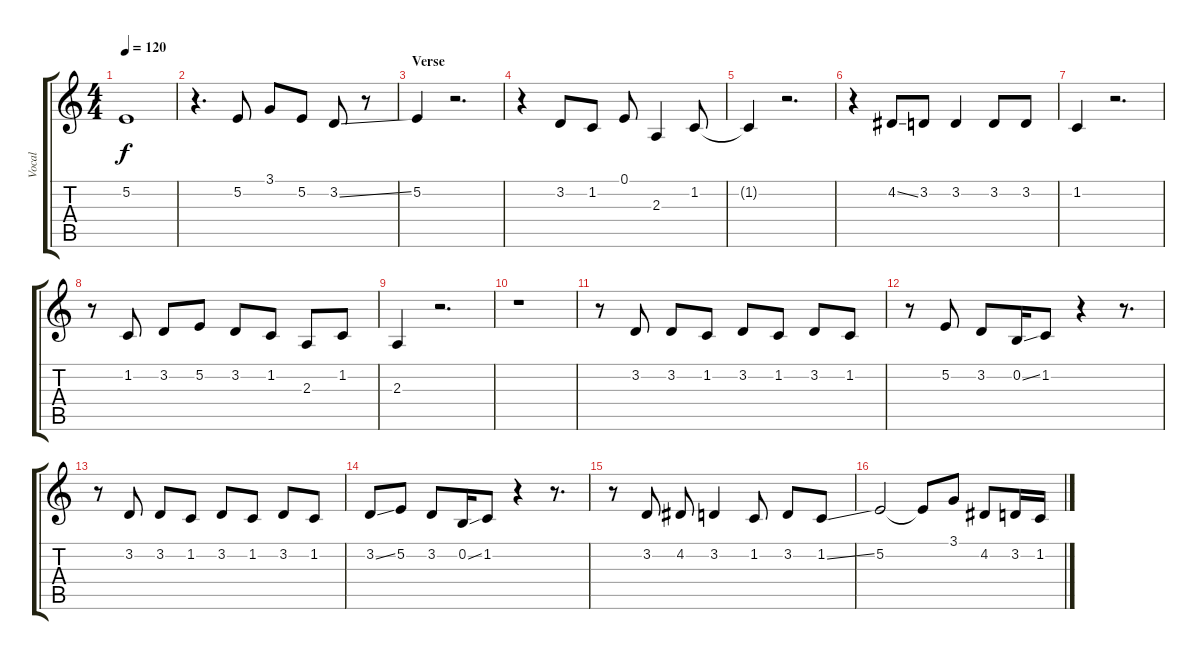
\track ("Vocal" "Vocal") {instrument trumpet}
\staff {score tabs}
\tuning (E4 B3 G3 D3 A2 E2) {hide}
\ts (4 4)
\tempo 120
\clef g2
\ks c
5.2.1{dy f} |
r.4{d} 5.2.8 3.1.8 5.2.8 3.2{ss}.8 r.8 |
\section ("" "Verse")
5.2.4 r.2{d} |
r.4 3.2.8 1.2.8 0.1.8 2.3.4 1.2.8 |
1.2{t}.4 r.2{d} |
r.4 4.2{ss}.8 3.2.8 3.2.4 3.2.8 3.2.8 |
1.2.4 r.2{d} |
r.8 1.2.8 3.2.8 5.2.8 3.2.8 1.2.8 2.3.8 1.2.8 |
2.3.4 r.2{d} |
r.1 |
r.8 3.2.8 3.2.8 1.2.8 3.2.8 1.2.8 3.2.8 1.2.8 |
r.8 5.2.8 3.2.8 0.2{ss}.16 1.2.8 r.4 r.8{d} |
r.8 3.2.8 3.2.8 1.2.8 3.2.8 1.2.8 3.2.8 1.2.8 |
3.2{ss}.8 5.2.8 3.2.8 0.2{ss}.16 1.2.8 r.4 r.8{d} |
r.8 3.2.8 4.2.8 3.2.4 1.2.8 3.2.8 1.2{ss}.8 |
5.2.2 5.2{t}.8 3.1.8 4.2.8 3.2.16 1.2.16
